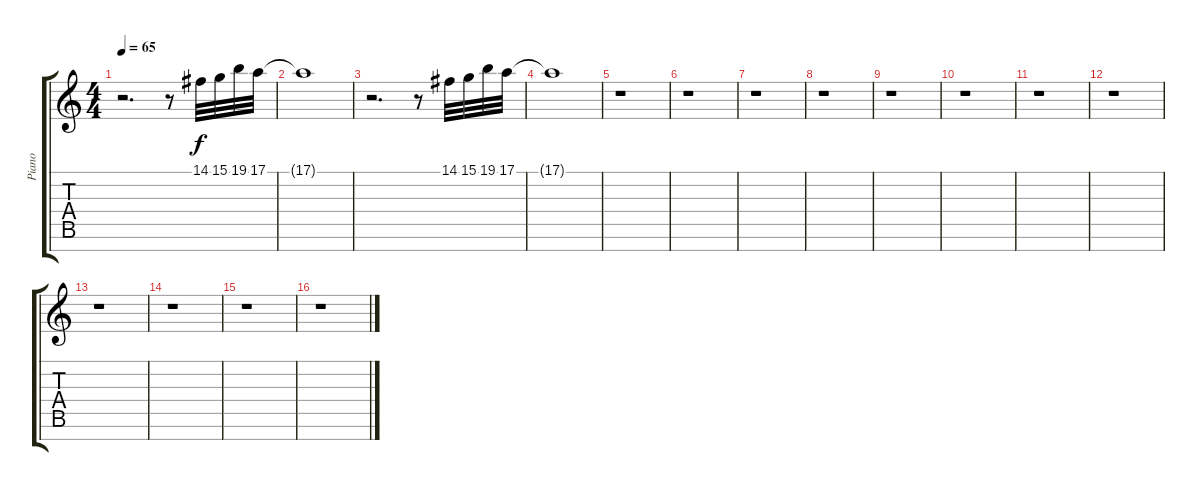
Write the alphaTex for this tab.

\track ("Piano" "Piano") {instrument acousticgrandpiano}
\staff {score tabs}
\tuning (E4 B3 G3 D3 A2 E2 B1) {hide}
\ts (4 4)
\tempo 65
\clef g2
\ks c
r.2{d dy f} r.8 14.1.32 15.1.32 19.1.32 17.1.32 |
17.1{t}.1 |
r.2{d} r.8 14.1.32 15.1.32 19.1.32 17.1.32 |
17.1{t}.1 |
r.1 |
r.1 |
r.1 |
r.1 |
r.1 |
r.1 |
r.1 |
r.1 |
r.1 |
r.1 |
r.1 |
r.1
